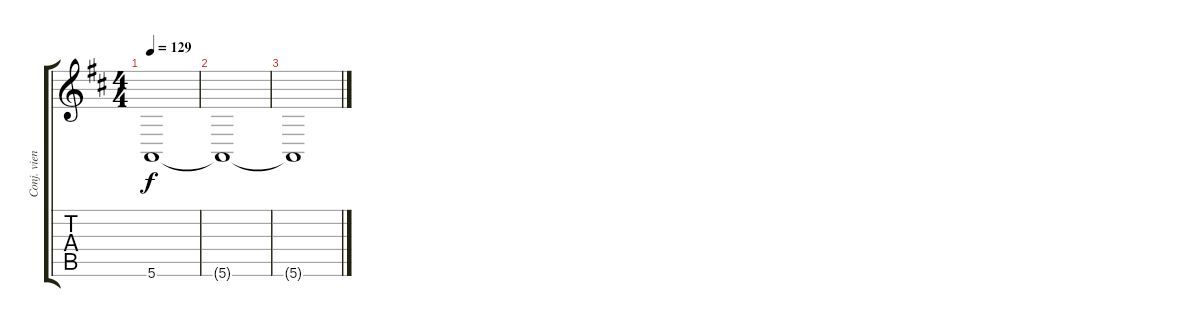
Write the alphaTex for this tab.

\track ("Conj. vientos" "Conj. vien") {instrument tuba}
\staff {score tabs}
\tuning (E4 B3 G3 D3 A2 E2) {hide}
\ts (4 4)
\tempo 129
\clef g2
\ks d
5.6.1{dy f} |
5.6{t}.1{volume 0} |
5.6{t}.1
